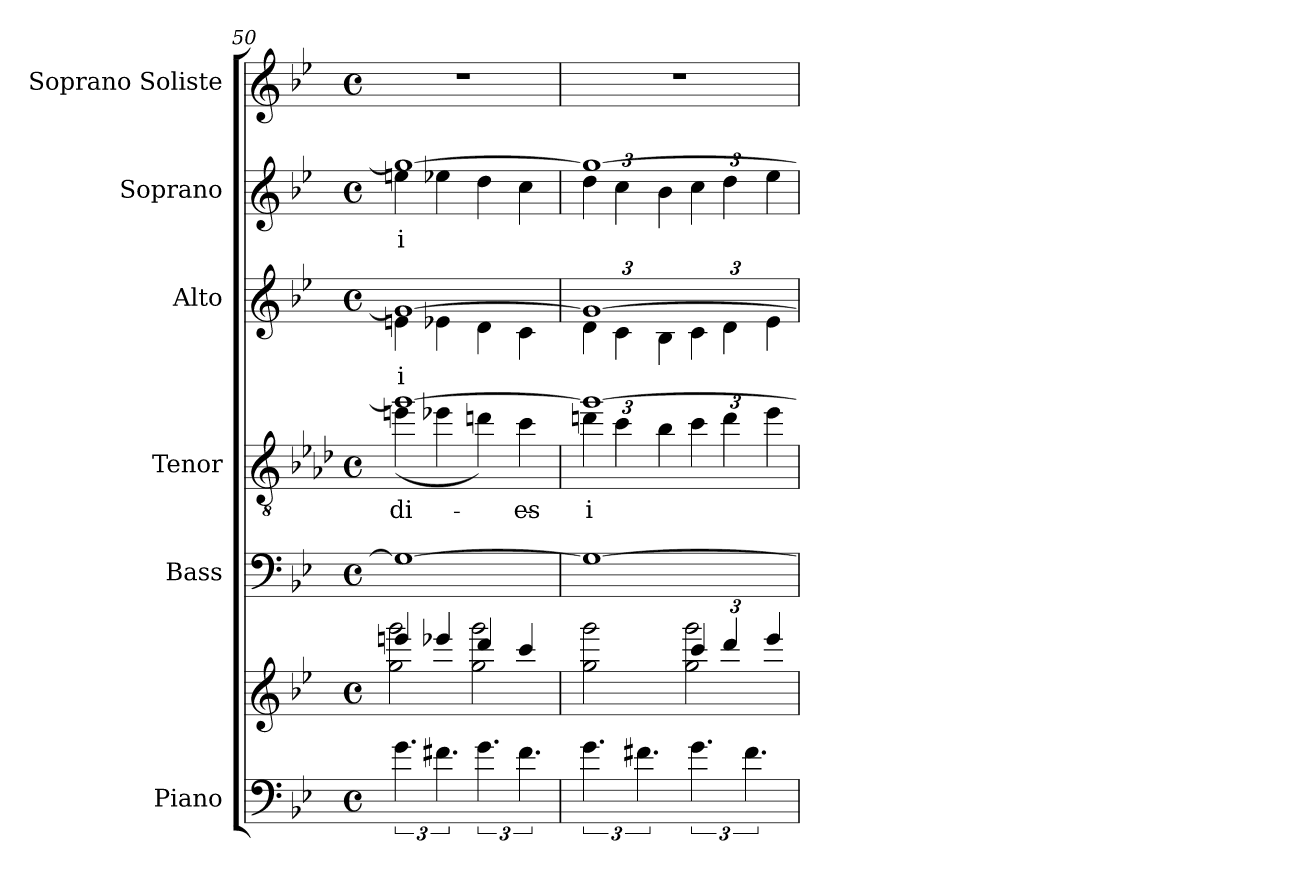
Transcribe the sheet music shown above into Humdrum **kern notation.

**kern	**kern	**kern	**kern	**text	**kern	**text	**kern	**text	**kern
*part6	*part6	*part5	*part4	*part4	*part3	*part3	*part2	*part2	*part1
*staff7	*staff6	*staff5	*staff4	*staff4	*staff3	*staff3	*staff2	*staff2	*staff1
*I"Piano	*	*I"Bass	*I"Tenor	*	*I"Alto	*	*I"Soprano	*	*I"Soprano Soliste
*I'Pno.	*	*I'B.	*I'T.	*	*I'A.	*	*I'S.	*	*
*clefF4	*clefG2	*clefF4	*clefGv2	*	*clefG2	*	*clefG2	*	*clefG2
*	*	*	*ITrd8c14	*	*	*	*	*	*
*k[b-e-]	*k[b-e-]	*k[b-e-]	*k[b-e-a-d-]	*	*k[b-e-]	*	*k[b-e-]	*	*k[b-e-]
*M4/4	*M4/4	*M4/4	*M4/4	*	*M4/4	*	*M4/4	*	*M4/4
*met(c)	*met(c)	*met(c)	*met(c)	*	*met(c)	*	*met(c)	*	*met(c)
=50	=50	=50	=50	=50	=50	=50	=50	=50	=50
*	*^	*	*^	*	*^	*	*^	*	*
6.g\	4eeen/	2gg\ 2ggg\	1G_	1gi_	(4eni\	di-	1g_	4en\	i	1gg_	4een\	i	1r
6.f#X\	4eee-X/	.	.	.	4e-Xi\	.	.	4e-X\	-	.	4ee-X\	-	.
6.g\	4ddd/	2gg\ 2ggg\	.	.	4dni\)	.	.	4d\	-	.	4dd\	-	.
6.f#\	4ccc/	.	.	.	4ci\	-es	.	4c\	-	.	4cc\	-	.
=51	=51	=51	=51	=51	=51	=51	=51	=51	=51	=51	=51	=51	=51
*	*	*	*	*	*Xbrackettup	*	*	*Xbrackettup	*	*	*Xbrackettup	*	*
6.g\	2ryy	2gg\ 2ggg\	1G_	1gi_	6dni\	i	1g_	6d\	-	1gg_	6dd\	-	1r
.	.	.	.	.	6ci\	-	.	6c\	-	.	6cc\	-	.
6.f#X\	.	.	.	.	.	.	.	.	.	.	.	.	.
.	.	.	.	.	6B-i\	-	.	6B-\	-	.	6b-\	-	.
*	*Xbrackettup	*	*	*	*	*	*	*	*	*	*	*	*
6.g\	6ccc/	2gg\ 2ggg\	.	.	6ci\	-	.	6c\	-	.	6cc\	-	.
.	6ddd/	.	.	.	6di\	-	.	6d\	-	.	6dd\	-	.
6.f#\	.	.	.	.	.	.	.	.	.	.	.	.	.
.	6eee-/	.	.	.	6e-i\	-	.	6e-\	-	.	6ee-\	-	.
*	*	*	*	*v	*v	*	*	*	*	*v	*v	*	*
*	*v	*v	*	*	*	*v	*v	*	*	*	*
=	=	=	=	=	=	=	=	=	=
*-	*-	*-	*-	*-	*-	*-	*-	*-	*-
